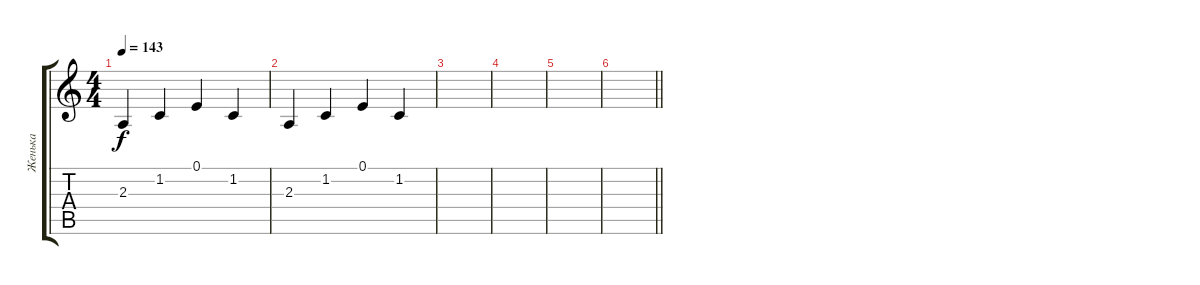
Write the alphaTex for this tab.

\track ("Женька" "Женька") {instrument electricgrandpiano}
\staff {score tabs}
\tuning (E4 B3 G3 D3 A2 E2) {hide}
\ts (4 4)
\tempo 143
\clef g2
\ks c
2.3.4{dy f} 1.2.4 0.1.4 1.2.4 |
2.3.4 1.2.4 0.1.4 1.2.4 |
|
|
|
\barLineRight lightlight
